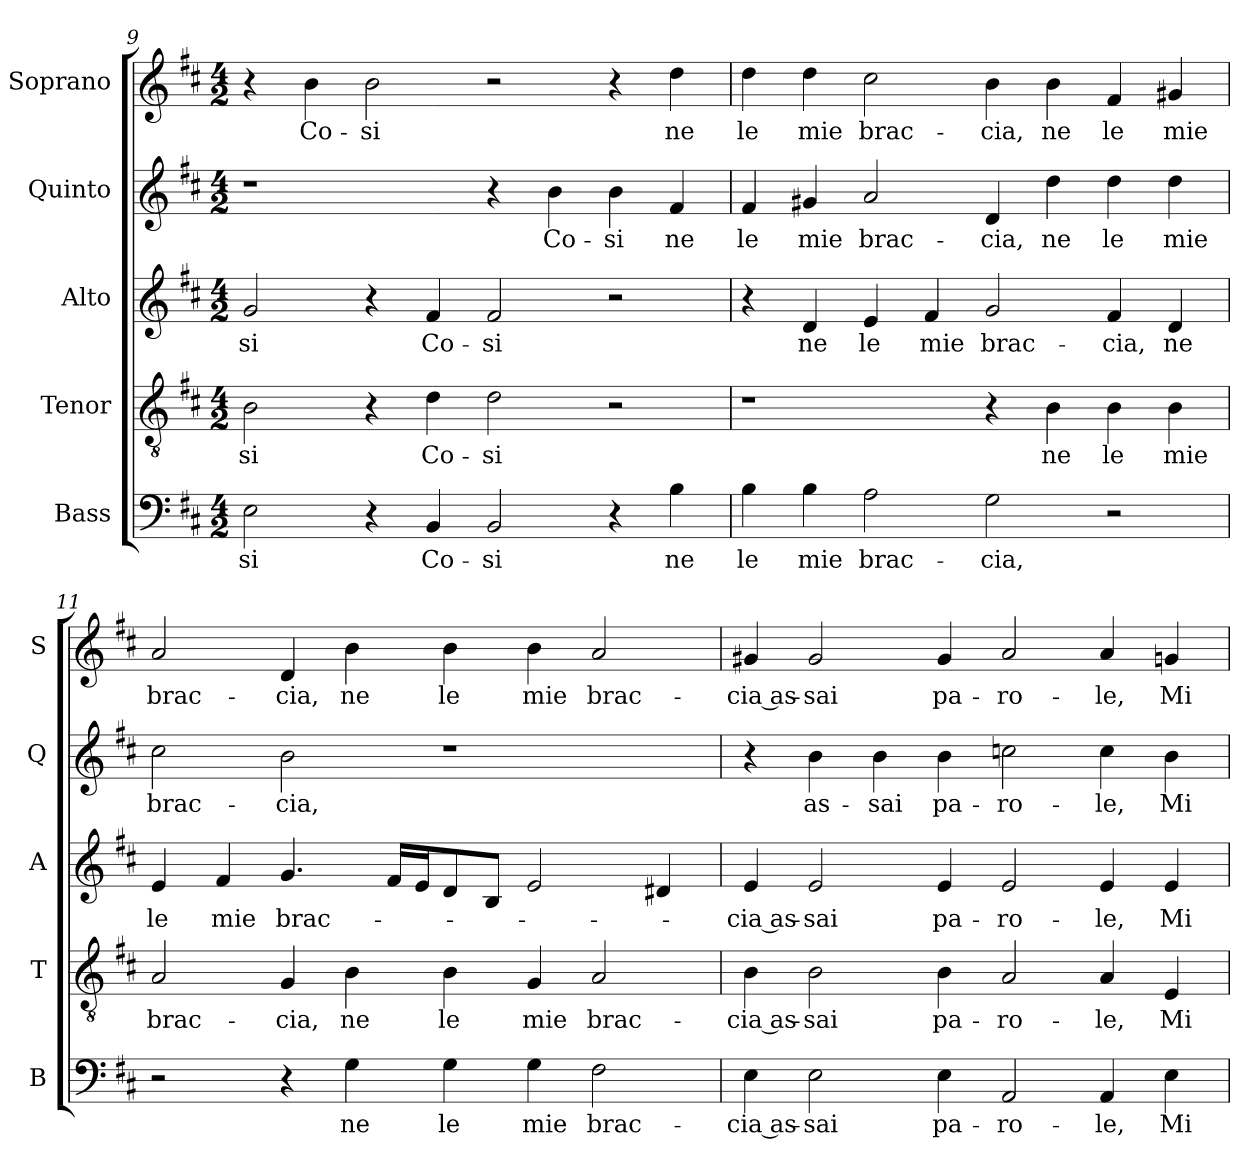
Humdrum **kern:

**kern	**text	**kern	**text	**kern	**text	**kern	**text	**kern	**text
*part5	*part5	*part4	*part4	*part3	*part3	*part2	*part2	*part1	*part1
*staff5	*staff5	*staff4	*staff4	*staff3	*staff3	*staff2	*staff2	*staff1	*staff1
*I"Bass	*	*I"Tenor	*	*I"Alto	*	*I"Quinto	*	*I"Soprano	*
*I'B	*	*I'T	*	*I'A	*	*I'Q	*	*I'S	*
*clefF4	*	*clefGv2	*	*clefG2	*	*clefG2	*	*clefG2	*
*k[f#c#]	*	*k[f#c#]	*	*k[f#c#]	*	*k[f#c#]	*	*k[f#c#]	*
*D:	*	*D:	*	*D:	*	*D:	*	*D:	*
*M4/2	*	*M4/2	*	*M4/2	*	*M4/2	*	*M4/2	*
=9	=9	=9	=9	=9	=9	=9	=9	=9	=9
!	!LO:LY:b	!	!	!	!	!	!	!	!
!	!	!	!LO:LY:b	!	!	!	!	!	!
!	!	!	!	!	!LO:LY:b	!	!	!	!
2E\	-si	2B\	-si	2g/	-si	1r	.	4r	.
!	!	!	!	!	!	!	!	!	!LO:LY:b
.	.	.	.	.	.	.	.	4b\	Co-
!	!	!	!	!	!	!	!	!	!LO:LY:b
4r	.	4r	.	4r	.	.	.	2b\	-si
!	!LO:LY:b	!	!	!	!	!	!	!	!
!	!	!	!LO:LY:b	!	!	!	!	!	!
!	!	!	!	!	!LO:LY:b	!	!	!	!
4BB/	Co-	4d\	Co-	4f#/	Co-	.	.	.	.
!	!LO:LY:b	!	!	!	!	!	!	!	!
!	!	!	!LO:LY:b	!	!	!	!	!	!
!	!	!	!	!	!LO:LY:b	!	!	!	!
2BB/	-si	2d\	-si	2f#/	-si	4r	.	2r	.
!	!	!	!	!	!	!	!LO:LY:b	!	!
.	.	.	.	.	.	4b\	Co-	.	.
!	!	!	!	!	!	!	!LO:LY:b	!	!
4r	.	2r	.	2r	.	4b\	-si	4r	.
!	!LO:LY:b	!	!	!	!	!	!	!	!
!	!	!	!	!	!	!	!LO:LY:b	!	!
!	!	!	!	!	!	!	!	!	!LO:LY:b
4B\	ne	.	.	.	.	4f#/	ne	4dd\	ne
!!LO:LB:g=z
=10	=10	=10	=10	=10	=10	=10	=10	=10	=10
!	!LO:LY:b	!	!	!	!	!	!	!	!
!	!	!	!	!	!	!	!LO:LY:b	!	!
!	!	!	!	!	!	!	!	!	!LO:LY:b
4B\	le	1r	.	4r	.	4f#/	le	4dd\	le
!	!LO:LY:b	!	!	!	!	!	!	!	!
!	!	!	!	!	!LO:LY:b	!	!	!	!
!	!	!	!	!	!	!	!LO:LY:b	!	!
!	!	!	!	!	!	!	!	!	!LO:LY:b
4B\	mie	.	.	4d/	ne	4g#X/	mie	4dd\	mie
!	!LO:LY:b	!	!	!	!	!	!	!	!
!	!	!	!	!	!LO:LY:b	!	!	!	!
!	!	!	!	!	!	!	!LO:LY:b	!	!
!	!	!	!	!	!	!	!	!	!LO:LY:b
2A\	brac-	.	.	4e/	le	2a/	brac-	2cc#\	brac-
!	!	!	!	!	!LO:LY:b	!	!	!	!
.	.	.	.	4f#/	mie	.	.	.	.
!	!LO:LY:b	!	!	!	!	!	!	!	!
!	!	!	!	!	!LO:LY:b	!	!	!	!
!	!	!	!	!	!	!	!LO:LY:b	!	!
!	!	!	!	!	!	!	!	!	!LO:LY:b
2G\	-cia,	4r	.	2g/	brac-	4d/	-cia,	4b\	-cia,
!	!	!	!LO:LY:b	!	!	!	!	!	!
!	!	!	!	!	!	!	!LO:LY:b	!	!
!	!	!	!	!	!	!	!	!	!LO:LY:b
.	.	4B\	ne	.	.	4dd\	ne	4b\	ne
!	!	!	!LO:LY:b	!	!	!	!	!	!
!	!	!	!	!	!LO:LY:b	!	!	!	!
!	!	!	!	!	!	!	!LO:LY:b	!	!
!	!	!	!	!	!	!	!	!	!LO:LY:b
2r	.	4B\	le	4f#/	-cia,	4dd\	le	4f#/	le
!	!	!	!LO:LY:b	!	!	!	!	!	!
!	!	!	!	!	!LO:LY:b	!	!	!	!
!	!	!	!	!	!	!	!LO:LY:b	!	!
!	!	!	!	!	!	!	!	!	!LO:LY:b
.	.	4B\	mie	4d/	ne	4dd\	mie	4g#X/	mie
=11	=11	=11	=11	=11	=11	=11	=11	=11	=11
!	!	!	!LO:LY:b	!	!	!	!	!	!
!	!	!	!	!	!LO:LY:b	!	!	!	!
!	!	!	!	!	!	!	!LO:LY:b	!	!
!	!	!	!	!	!	!	!	!	!LO:LY:b
2r	.	2A/	brac-	4e/	le	2cc#\	brac-	2a/	brac-
!	!	!	!	!	!LO:LY:b	!	!	!	!
.	.	.	.	4f#/	mie	.	.	.	.
!	!	!	!LO:LY:b	!	!	!	!	!	!
!	!	!	!	!	!LO:LY:b	!	!	!	!
!	!	!	!	!	!	!	!LO:LY:b	!	!
!	!	!	!	!	!	!	!	!	!LO:LY:b
4r	.	4G/	-cia,	4.g/	brac-	2b\	-cia,	4d/	-cia,
!	!LO:LY:b	!	!	!	!	!	!	!	!
!	!	!	!LO:LY:b	!	!	!	!	!	!
!	!	!	!	!	!	!	!	!	!LO:LY:b
4G\	ne	4B\	ne	.	.	.	.	4b\	ne
.	.	.	.	16f#/LL	.	.	.	.	.
.	.	.	.	16e/J	.	.	.	.	.
!	!LO:LY:b	!	!	!	!	!	!	!	!
!	!	!	!LO:LY:b	!	!	!	!	!	!
!	!	!	!	!	!	!	!	!	!LO:LY:b
4G\	le	4B\	le	8d/	.	1r	.	4b\	le
.	.	.	.	8B/J	.	.	.	.	.
!	!LO:LY:b	!	!	!	!	!	!	!	!
!	!	!	!LO:LY:b	!	!	!	!	!	!
!	!	!	!	!	!	!	!	!	!LO:LY:b
4G\	mie	4G/	mie	2e/	.	.	.	4b\	mie
!	!LO:LY:b	!	!	!	!	!	!	!	!
!	!	!	!LO:LY:b	!	!	!	!	!	!
!	!	!	!	!	!	!	!	!	!LO:LY:b
2F#\	brac-	2A/	brac-	.	.	.	.	2a/	brac-
.	.	.	.	4d#X/	.	.	.	.	.
=12	=12	=12	=12	=12	=12	=12	=12	=12	=12
!	!LO:LY:b	!	!	!	!	!	!	!	!
!	!	!	!LO:LY:b	!	!	!	!	!	!
!	!	!	!	!	!LO:LY:b	!	!	!	!
!	!	!	!	!	!	!	!	!	!LO:LY:b
4E\	-cia as-	4B\	-cia as-	4e/	-cia as-	4r	.	4g#X/	-cia as-
!	!LO:LY:b	!	!	!	!	!	!	!	!
!	!	!	!LO:LY:b	!	!	!	!	!	!
!	!	!	!	!	!LO:LY:b	!	!	!	!
!	!	!	!	!	!	!	!LO:LY:b	!	!
!	!	!	!	!	!	!	!	!	!LO:LY:b
2E\	-sai	2B\	-sai	2e/	-sai	4b\	as-	2g#/	-sai
!	!	!	!	!	!	!	!LO:LY:b	!	!
.	.	.	.	.	.	4b\	-sai	.	.
!	!LO:LY:b	!	!	!	!	!	!	!	!
!	!	!	!LO:LY:b	!	!	!	!	!	!
!	!	!	!	!	!LO:LY:b	!	!	!	!
!	!	!	!	!	!	!	!LO:LY:b	!	!
!	!	!	!	!	!	!	!	!	!LO:LY:b
4E\	pa-	4B\	pa-	4e/	pa-	4b\	pa-	4g#/	pa-
!	!LO:LY:b	!	!	!	!	!	!	!	!
!	!	!	!LO:LY:b	!	!	!	!	!	!
!	!	!	!	!	!LO:LY:b	!	!	!	!
!	!	!	!	!	!	!	!LO:LY:b	!	!
!	!	!	!	!	!	!	!	!	!LO:LY:b
2AA/	-ro-	2A/	-ro-	2e/	-ro-	2ccn\	-ro-	2a/	-ro-
!	!LO:LY:b	!	!	!	!	!	!	!	!
!	!	!	!LO:LY:b	!	!	!	!	!	!
!	!	!	!	!	!LO:LY:b	!	!	!	!
!	!	!	!	!	!	!	!LO:LY:b	!	!
!	!	!	!	!	!	!	!	!	!LO:LY:b
4AA/	-le,	4A/	-le,	4e/	-le,	4cc\	-le,	4a/	-le,
!	!LO:LY:b	!	!	!	!	!	!	!	!
!	!	!	!LO:LY:b	!	!	!	!	!	!
!	!	!	!	!	!LO:LY:b	!	!	!	!
!	!	!	!	!	!	!	!LO:LY:b	!	!
!	!	!	!	!	!	!	!	!	!LO:LY:b
4E\	Mi	4E/	Mi	4e/	Mi	4b\	Mi	4gn/	Mi
=	=	=	=	=	=	=	=	=	=
*-	*-	*-	*-	*-	*-	*-	*-	*-	*-
